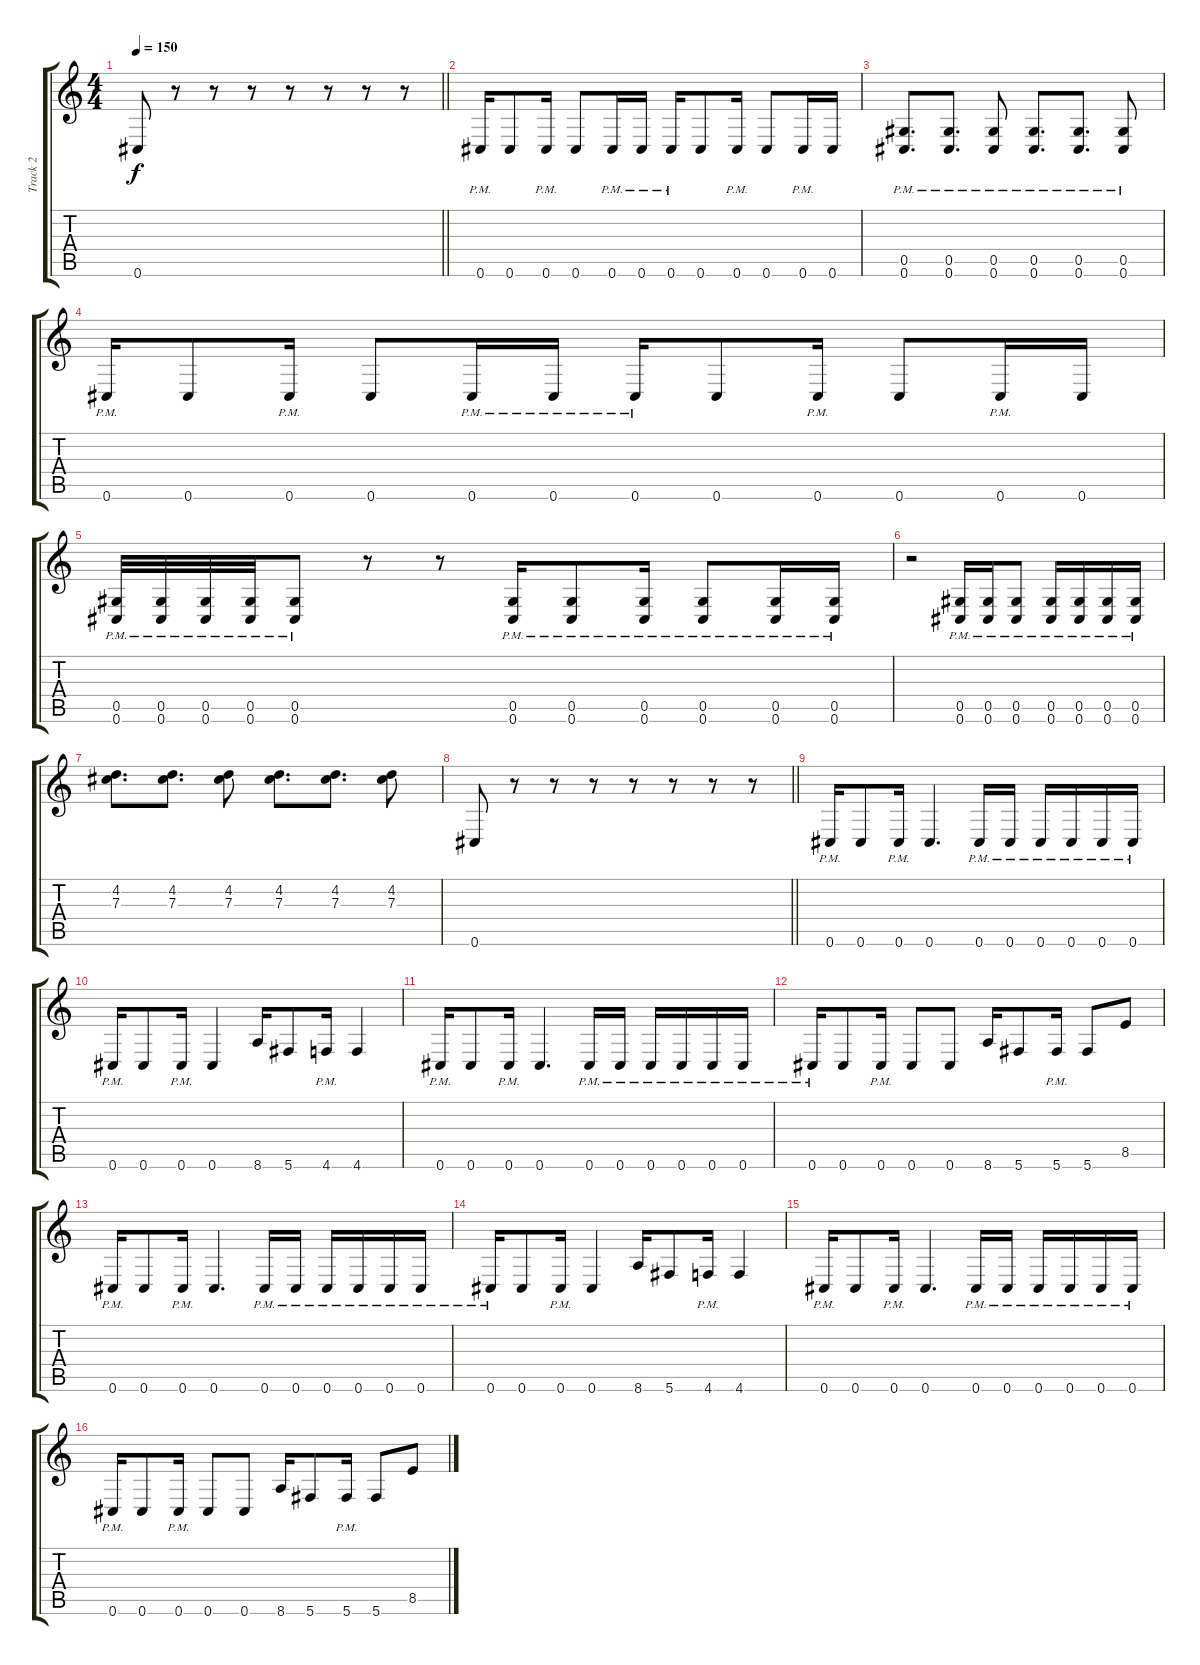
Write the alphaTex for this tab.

\track ("Track 2" "Track 2") {instrument distortionguitar}
\staff {score tabs}
\tuning (Eb4 Bb3 Gb3 Db3 Ab2 Db2) {hide}
\ts (4 4)
\tempo 150
\clef g2
\barLineRight lightlight
\ks c
0.6.8{dy f} r.8 r.8 r.8 r.8 r.8 r.8 r.8 |
\section ("" "")
0.6{pm}.16 0.6.8 0.6{pm}.16 0.6.8 0.6{pm}.16 0.6{pm}.16 0.6{pm}.16 0.6.8 0.6{pm}.16 0.6.8 0.6{pm}.16 0.6.16 |
(0.5{pm} 0.6{pm}).8{d} (0.5{pm} 0.6{pm}).8{d} (0.5{pm} 0.6{pm}).8 (0.5{pm} 0.6{pm}).8{d} (0.5{pm} 0.6{pm}).8{d} (0.5{pm} 0.6{pm}).8 |
0.6{pm}.16 0.6.8 0.6{pm}.16 0.6.8 0.6{pm}.16 0.6{pm}.16 0.6{pm}.16 0.6.8 0.6{pm}.16 0.6.8 0.6{pm}.16 0.6.16 |
(0.5{pm} 0.6{pm}).32 (0.5{pm} 0.6{pm}).32 (0.5{pm} 0.6{pm}).32 (0.5{pm} 0.6{pm}).32 (0.5{pm} 0.6{pm}).8 r.8 r.8 (0.5{pm} 0.6{pm}).16 (0.5{pm} 0.6{pm}).8 (0.5{pm} 0.6{pm}).16 (0.5{pm} 0.6{pm}).8 (0.5{pm} 0.6{pm}).16 (0.5{pm} 0.6{pm}).16 |
r.2 (0.5{pm} 0.6{pm}).16 (0.5{pm} 0.6{pm}).16 (0.5{pm} 0.6{pm}).8 (0.5{pm} 0.6{pm}).16 (0.5{pm} 0.6{pm}).16 (0.5{pm} 0.6{pm}).16 (0.5{pm} 0.6{pm}).16 |
(4.2 7.3).8{d} (4.2 7.3).8{d} (4.2 7.3).8 (4.2 7.3).8{d} (4.2 7.3).8{d} (4.2 7.3).8 |
\barLineRight lightlight
0.6.8 r.8 r.8 r.8 r.8 r.8 r.8 r.8 |
0.6{pm}.16 0.6.8 0.6{pm}.16 0.6.4{d} 0.6{pm}.16 0.6{pm}.16 0.6{pm}.16 0.6{pm}.16 0.6{pm}.16 0.6{pm}.16 |
0.6{pm}.16 0.6.8 0.6{pm}.16 0.6.4 8.6.16 5.6.8 4.6{pm}.16 4.6.4 |
0.6{pm}.16 0.6.8 0.6{pm}.16 0.6.4{d} 0.6{pm}.16 0.6{pm}.16 0.6{pm}.16 0.6{pm}.16 0.6{pm}.16 0.6{pm}.16 |
0.6{pm}.16 0.6.8 0.6{pm}.16 0.6.8 0.6.8 8.6.16 5.6.8 5.6{pm}.16 5.6.8 8.5.8 |
0.6{pm}.16 0.6.8 0.6{pm}.16 0.6.4{d} 0.6{pm}.16 0.6{pm}.16 0.6{pm}.16 0.6{pm}.16 0.6{pm}.16 0.6{pm}.16 |
0.6{pm}.16 0.6.8 0.6{pm}.16 0.6.4 8.6.16 5.6.8 4.6{pm}.16 4.6.4 |
0.6{pm}.16 0.6.8 0.6{pm}.16 0.6.4{d} 0.6{pm}.16 0.6{pm}.16 0.6{pm}.16 0.6{pm}.16 0.6{pm}.16 0.6{pm}.16 |
0.6{pm}.16 0.6.8 0.6{pm}.16 0.6.8 0.6.8 8.6.16 5.6.8 5.6{pm}.16 5.6.8 8.5.8
